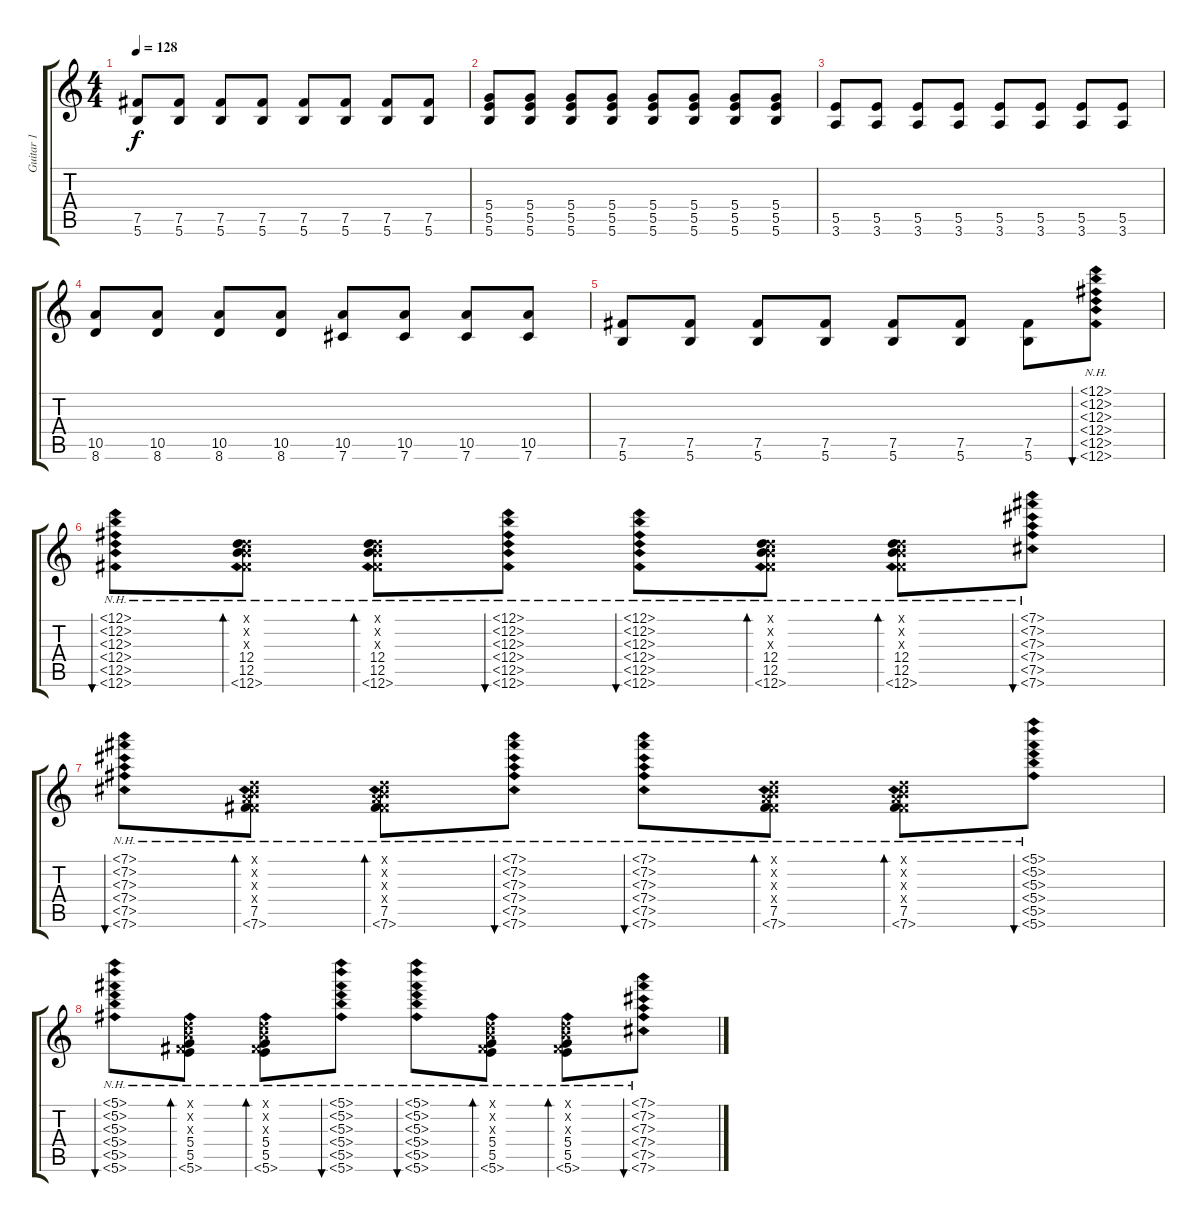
\track ("Guitar 1" "Guitar 1") {instrument electricguitarclean}
\staff {score tabs}
\tuning (D4 B3 Gb3 D3 B2 Gb2) {hide}
\ts (4 4)
\tempo 128
\clef g2
\ks c
(7.5 5.6).8{dy f} (7.5 5.6).8 (7.5 5.6).8 (7.5 5.6).8 (7.5 5.6).8 (7.5 5.6).8 (7.5 5.6).8 (7.5 5.6).8 |
(5.4 5.5 5.6).8 (5.4 5.5 5.6).8 (5.4 5.5 5.6).8 (5.4 5.5 5.6).8 (5.4 5.5 5.6).8 (5.4 5.5 5.6).8 (5.4 5.5 5.6).8 (5.4 5.5 5.6).8 |
(5.5 3.6).8 (5.5 3.6).8 (5.5 3.6).8 (5.5 3.6).8 (5.5 3.6).8 (5.5 3.6).8 (5.5 3.6).8 (5.5 3.6).8 |
(10.5 8.6).8 (10.5 8.6).8 (10.5 8.6).8 (10.5 8.6).8 (10.5 7.6).8 (10.5 7.6).8 (10.5 7.6).8 (10.5 7.6).8 |
(7.5 5.6).8 (7.5 5.6).8 (7.5 5.6).8 (7.5 5.6).8 (7.5 5.6).8 (7.5 5.6).8 (7.5 5.6).8 (12.1{nh} 12.2{nh} 12.3{nh} 12.4{nh} 12.5{nh} 12.6{nh}).8{bu 60} |
(12.1{nh} 12.2{nh} 12.3{nh} 12.4{nh} 12.5{nh} 12.6{nh}).8{bu 60} (0.1{x} 0.2{x} 0.3{x} 12.4 12.5 12.6{nh}).8{bd 60} (0.1{x} 0.2{x} 0.3{x} 12.4 12.5 12.6{nh}).8{bd 60} (12.1{nh} 12.2{nh} 12.3{nh} 12.4{nh} 12.5{nh} 12.6{nh}).8{bu 60} (12.1{nh} 12.2{nh} 12.3{nh} 12.4{nh} 12.5{nh} 12.6{nh}).8{bu 60} (0.1{x} 0.2{x} 0.3{x} 12.4 12.5 12.6{nh}).8{bd 60} (0.1{x} 0.2{x} 0.3{x} 12.4 12.5 12.6{nh}).8{bd 60} (7.1{nh} 7.2{nh} 7.3{nh} 7.4{nh} 7.5{nh} 7.6{nh}).8{bu 60} |
(7.1{nh} 7.2{nh} 7.3{nh} 7.4{nh} 7.5{nh} 7.6{nh}).8{bu 60} (0.1{x} 0.2{x} 0.3{x} 7.4{x} 7.5 7.6{nh}).8{bd 60} (0.1{x} 0.2{x} 0.3{x} 7.4{x} 7.5 7.6{nh}).8{bd 60} (7.1{nh} 7.2{nh} 7.3{nh} 7.4{nh} 7.5{nh} 7.6{nh}).8{bu 60} (7.1{nh} 7.2{nh} 7.3{nh} 7.4{nh} 7.5{nh} 7.6{nh}).8{bu 60} (0.1{x} 0.2{x} 0.3{x} 7.4{x} 7.5 7.6{nh}).8{bd 60} (0.1{x} 0.2{x} 0.3{x} 7.4{x} 7.5 7.6{nh}).8{bd 60} (5.1{nh} 5.2{nh} 5.3{nh} 5.4{nh} 5.5{nh} 5.6{nh}).8{bu 60} |
(5.1{nh} 5.2{nh} 5.3{nh} 5.4{nh} 5.5{nh} 5.6{nh}).8{bu 60} (0.1{x} 0.2{x} 0.3{x} 5.4 5.5 5.6{nh}).8{bd 60} (0.1{x} 0.2{x} 0.3{x} 5.4 5.5 5.6{nh}).8{bd 60} (5.1{nh} 5.2{nh} 5.3{nh} 5.4{nh} 5.5{nh} 5.6{nh}).8{bu 60} (5.1{nh} 5.2{nh} 5.3{nh} 5.4{nh} 5.5{nh} 5.6{nh}).8{bu 60} (0.1{x} 0.2{x} 0.3{x} 5.4 5.5 5.6{nh}).8{bd 60} (0.1{x} 0.2{x} 0.3{x} 5.4 5.5 5.6{nh}).8{bd 60} (7.1{nh} 7.2{nh} 7.3{nh} 7.4{nh} 7.5{nh} 7.6{nh}).8{bu 60}
